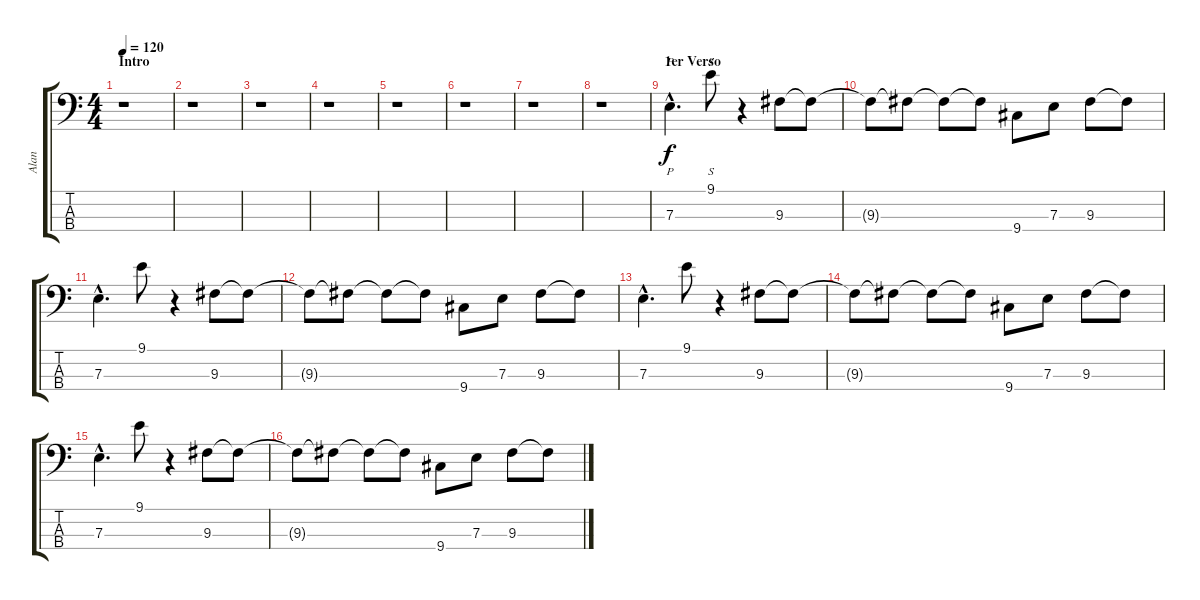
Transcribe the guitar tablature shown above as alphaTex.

\track ("Alan" "Alan") {instrument electricbasspick}
\staff {score tabs}
\tuning (G2 D2 A1 E1) {hide}
\ts (4 4)
\section ("" "Intro")
\tempo 120
\clef f4
\ks c
r.1{dy f instrument electricbasspick} |
r.1 |
r.1 |
r.1 |
r.1 |
r.1 |
r.1 |
r.1 |
\section ("" "1er Verso")
7.3{hac}.4{p d} 9.1.8{s} r.4 9.3.8 9.3{t}.8 |
9.3{t}.8 9.3{t}.8 9.3{t}.8 9.3{t}.8 9.4.8 7.3.8 9.3.8 9.3{t}.8 |
7.3{hac}.4{d} 9.1.8 r.4 9.3.8 9.3{t}.8 |
9.3{t}.8 9.3{t}.8 9.3{t}.8 9.3{t}.8 9.4.8 7.3.8 9.3.8 9.3{t}.8 |
7.3{hac}.4{d} 9.1.8 r.4 9.3.8 9.3{t}.8 |
9.3{t}.8 9.3{t}.8 9.3{t}.8 9.3{t}.8 9.4.8 7.3.8 9.3.8 9.3{t}.8 |
7.3{hac}.4{d} 9.1.8 r.4 9.3.8 9.3{t}.8 |
9.3{t}.8 9.3{t}.8 9.3{t}.8 9.3{t}.8 9.4.8 7.3.8 9.3.8 9.3{t}.8
